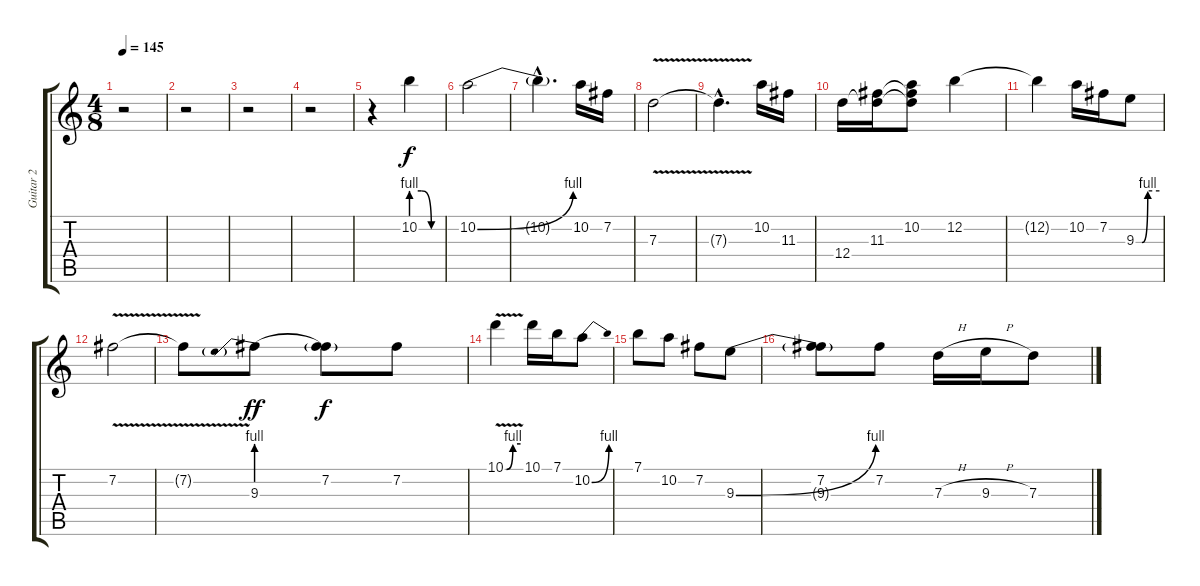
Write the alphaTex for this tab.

\track ("Guitar 2" "Guitar 2") {instrument overdrivenguitar}
\staff {score tabs}
\tuning (E4 B3 G3 D3 A2 E2) {hide}
\ts (4 8)
\tempo 145
\clef g2
\ks c
r.2{dy mp} |
r.2 |
r.2 |
r.2 |
r.4 10.2{be (custom 0 4 20 4 40 0 60 0)}.4{dy f volume 16} |
10.2{be (bend 0 0 60 4)}.2 |
10.2{hac t}.4{d} 10.2.16 7.2.16 |
7.3{v}.2 |
7.3{hac t}.4{d} 10.2.16 11.3.16 |
12.4.16 (11.3 12.4{t}).16 (10.2 11.3{t} 12.4{t}).8 12.2.4 |
12.2{t}.4 10.2.16 7.2.16 9.3{be (custom 0 0 15 0 30 4 60 4)}.8 |
7.2{v}.2 |
7.2{t}.8 9.3{be (prebend 0 4 60 4)}.8{dy ff} (7.2 9.3{t}).8{dy f} 7.2.8 |
10.1{be (custom 0 0 5 0 30 4 60 4) v}.4 10.1.16 7.1.16 10.2{be (bend 0 0 60 4)}.8 |
7.1.8 10.2.8 7.2.8 9.3{be (bend 0 0 60 4)}.8 |
(7.2 9.3{t}).8 7.2.8 7.3{h}.16 9.3{h}.16 7.3.8
